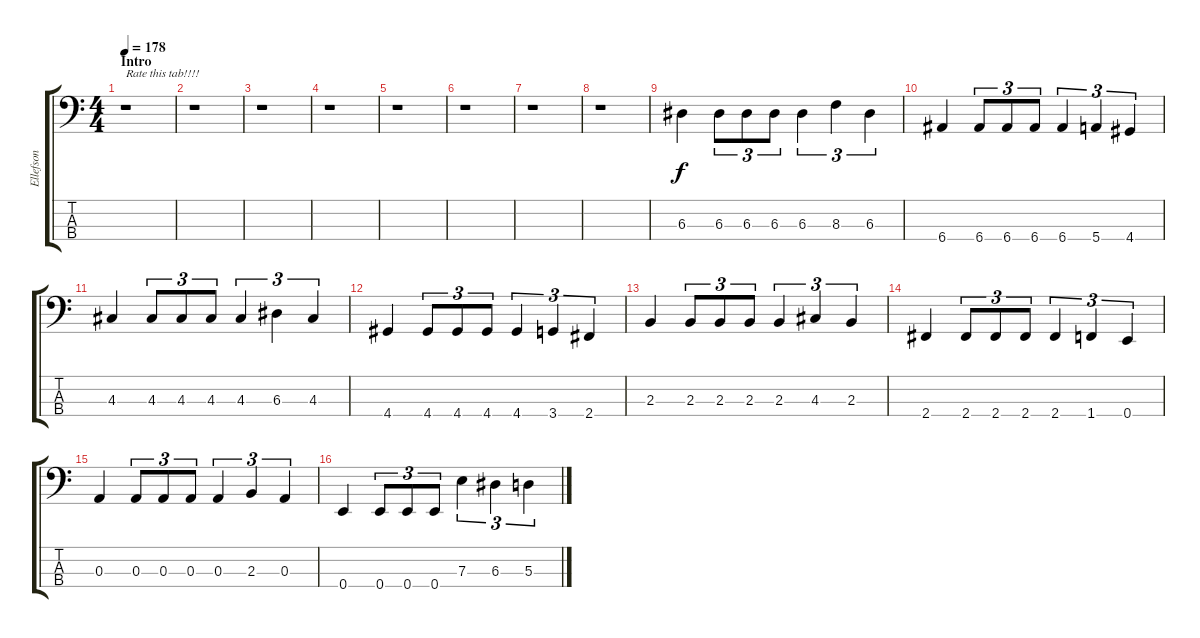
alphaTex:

\track ("Ellefson" "Ellefson") {instrument electricbasspick}
\staff {score tabs}
\tuning (G2 D2 A1 E1) {hide}
\ts (4 4)
\section ("" "Intro")
\tempo 178
\tempo 114
\tempo 178
\clef f4
\ks c
r.1{txt "Rate this tab!!!!" dy f instrument electricbasspick} |
r.1 |
r.1 |
r.1 |
r.1 |
r.1 |
r.1 |
r.1 |
6.3.4 6.3.8{tu (3 2)} 6.3.8{tu (3 2)} 6.3.8{tu (3 2)} 6.3.4{tu (3 2)} 8.3.4{tu (3 2)} 6.3.4{tu (3 2)} |
6.4.4 6.4.8{tu (3 2)} 6.4.8{tu (3 2)} 6.4.8{tu (3 2)} 6.4.4{tu (3 2)} 5.4.4{tu (3 2)} 4.4.4{tu (3 2)} |
4.3.4 4.3.8{tu (3 2)} 4.3.8{tu (3 2)} 4.3.8{tu (3 2)} 4.3.4{tu (3 2)} 6.3.4{tu (3 2)} 4.3.4{tu (3 2)} |
4.4.4 4.4.8{tu (3 2)} 4.4.8{tu (3 2)} 4.4.8{tu (3 2)} 4.4.4{tu (3 2)} 3.4.4{tu (3 2)} 2.4.4{tu (3 2)} |
2.3.4 2.3.8{tu (3 2)} 2.3.8{tu (3 2)} 2.3.8{tu (3 2)} 2.3.4{tu (3 2)} 4.3.4{tu (3 2)} 2.3.4{tu (3 2)} |
2.4.4 2.4.8{tu (3 2)} 2.4.8{tu (3 2)} 2.4.8{tu (3 2)} 2.4.4{tu (3 2)} 1.4.4{tu (3 2)} 0.4.4{tu (3 2)} |
0.3.4 0.3.8{tu (3 2)} 0.3.8{tu (3 2)} 0.3.8{tu (3 2)} 0.3.4{tu (3 2)} 2.3.4{tu (3 2)} 0.3.4{tu (3 2)} |
0.4.4 0.4.8{tu (3 2)} 0.4.8{tu (3 2)} 0.4.8{tu (3 2)} 7.3.4{tu (3 2)} 6.3.4{tu (3 2)} 5.3.4{tu (3 2)}
